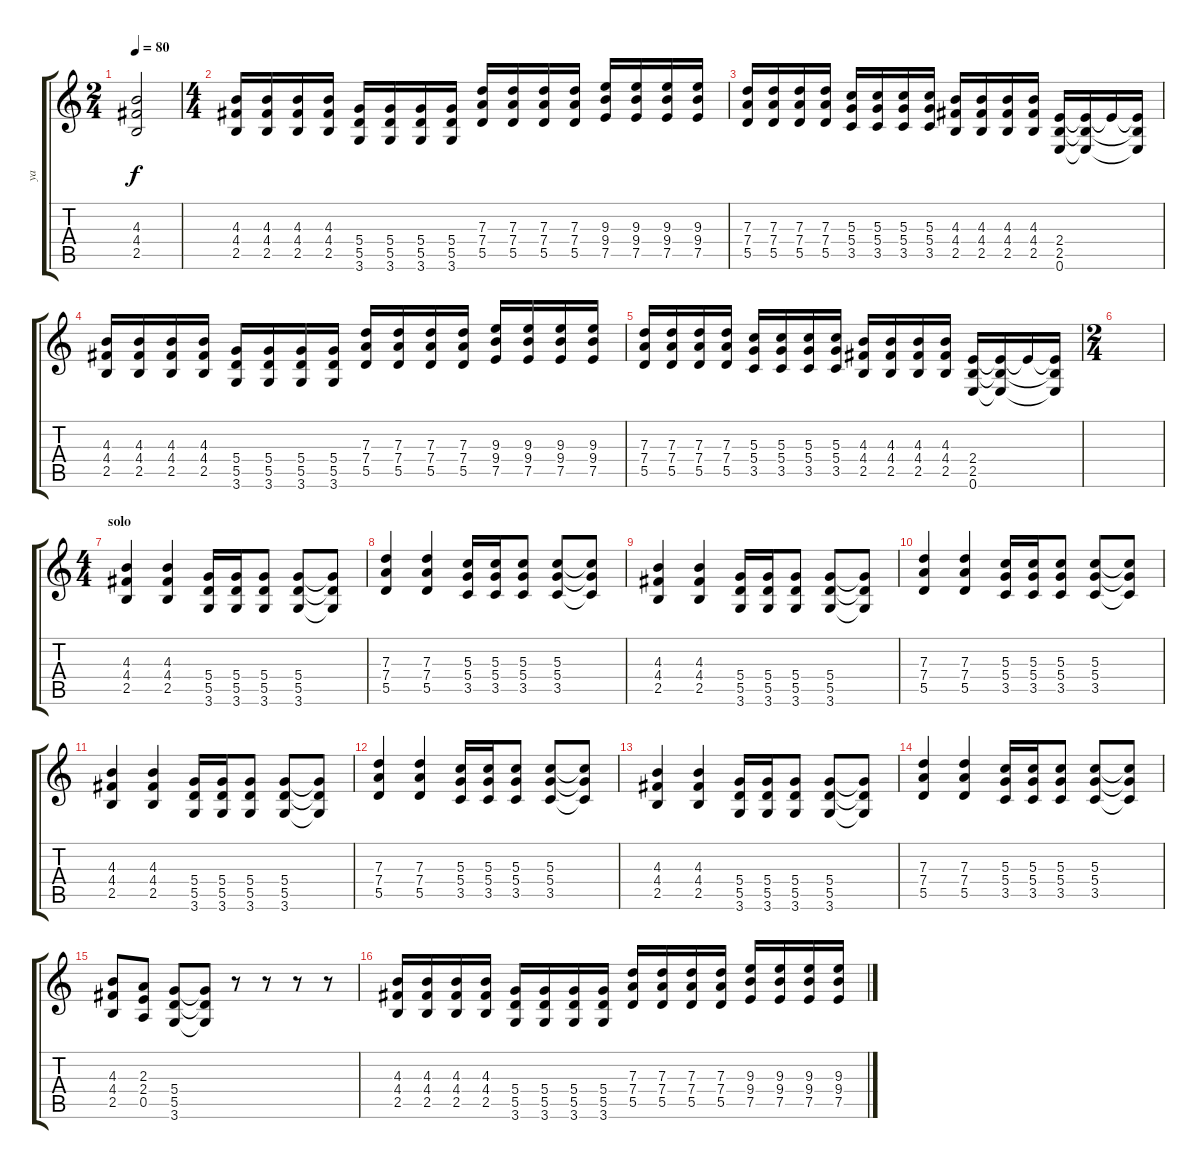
\track ("ya" "ya") {instrument electricguitarclean}
\staff {score tabs}
\tuning (E4 B3 G3 D3 A2 E2) {hide}
\ts (2 4)
\tempo 80
\clef g2
\ks c
(4.3{t} 4.4{t} 2.5{t}).2{dy f} |
\ts (4 4)
(4.3 4.4 2.5).16{instrument overdrivenguitar} (4.3 4.4 2.5).16 (4.3 4.4 2.5).16 (4.3 4.4 2.5).16 (5.4 5.5 3.6).16 (5.4 5.5 3.6).16 (5.4 5.5 3.6).16 (5.4 5.5 3.6).16 (7.3 7.4 5.5).16 (7.3 7.4 5.5).16 (7.3 7.4 5.5).16 (7.3 7.4 5.5).16 (9.3 9.4 7.5).16 (9.3 9.4 7.5).16 (9.3 9.4 7.5).16 (9.3 9.4 7.5).16 |
(7.3 7.4 5.5).16 (7.3 7.4 5.5).16 (7.3 7.4 5.5).16 (7.3 7.4 5.5).16 (5.3 5.4 3.5).16 (5.3 5.4 3.5).16 (5.3 5.4 3.5).16 (5.3 5.4 3.5).16 (4.3 4.4 2.5).16 (4.3 4.4 2.5).16 (4.3 4.4 2.5).16 (4.3 4.4 2.5).16 (2.4 2.5 0.6).16 (2.4{t} 2.5{t} 0.6{t}).16 2.4{t}.16 (2.4{t} 2.5{t} 0.6{t}).16 |
(4.3 4.4 2.5).16 (4.3 4.4 2.5).16 (4.3 4.4 2.5).16 (4.3 4.4 2.5).16 (5.4 5.5 3.6).16 (5.4 5.5 3.6).16 (5.4 5.5 3.6).16 (5.4 5.5 3.6).16 (7.3 7.4 5.5).16 (7.3 7.4 5.5).16 (7.3 7.4 5.5).16 (7.3 7.4 5.5).16 (9.3 9.4 7.5).16 (9.3 9.4 7.5).16 (9.3 9.4 7.5).16 (9.3 9.4 7.5).16 |
(7.3 7.4 5.5).16 (7.3 7.4 5.5).16 (7.3 7.4 5.5).16 (7.3 7.4 5.5).16 (5.3 5.4 3.5).16 (5.3 5.4 3.5).16 (5.3 5.4 3.5).16 (5.3 5.4 3.5).16 (4.3 4.4 2.5).16 (4.3 4.4 2.5).16 (4.3 4.4 2.5).16 (4.3 4.4 2.5).16 (2.4 2.5 0.6).16 (2.4{t} 2.5{t} 0.6{t}).16 2.4{t}.16 (2.4{t} 2.5{t} 0.6{t}).16 |
\ts (2 4)
|
\ts (4 4)
\section ("" "solo")
(4.3 4.4 2.5).4 (4.3 4.4 2.5).4 (5.4 5.5 3.6).16 (5.4 5.5 3.6).16 (5.4 5.5 3.6).8 (5.4 5.5 3.6).8 (5.4{t} 5.5{t} 3.6{t}).8 |
(7.3 7.4 5.5).4 (7.3 7.4 5.5).4 (5.3 5.4 3.5).16 (5.3 5.4 3.5).16 (5.3 5.4 3.5).8 (5.3 5.4 3.5).8 (5.3{t} 5.4{t} 3.5{t}).8 |
(4.3 4.4 2.5).4 (4.3 4.4 2.5).4 (5.4 5.5 3.6).16 (5.4 5.5 3.6).16 (5.4 5.5 3.6).8 (5.4 5.5 3.6).8 (5.4{t} 5.5{t} 3.6{t}).8 |
(7.3 7.4 5.5).4 (7.3 7.4 5.5).4 (5.3 5.4 3.5).16 (5.3 5.4 3.5).16 (5.3 5.4 3.5).8 (5.3 5.4 3.5).8 (5.3{t} 5.4{t} 3.5{t}).8 |
(4.3 4.4 2.5).4 (4.3 4.4 2.5).4 (5.4 5.5 3.6).16 (5.4 5.5 3.6).16 (5.4 5.5 3.6).8 (5.4 5.5 3.6).8 (5.4{t} 5.5{t} 3.6{t}).8 |
(7.3 7.4 5.5).4 (7.3 7.4 5.5).4 (5.3 5.4 3.5).16 (5.3 5.4 3.5).16 (5.3 5.4 3.5).8 (5.3 5.4 3.5).8 (5.3{t} 5.4{t} 3.5{t}).8 |
(4.3 4.4 2.5).4 (4.3 4.4 2.5).4 (5.4 5.5 3.6).16 (5.4 5.5 3.6).16 (5.4 5.5 3.6).8 (5.4 5.5 3.6).8 (5.4{t} 5.5{t} 3.6{t}).8 |
(7.3 7.4 5.5).4 (7.3 7.4 5.5).4 (5.3 5.4 3.5).16 (5.3 5.4 3.5).16 (5.3 5.4 3.5).8 (5.3 5.4 3.5).8 (5.3{t} 5.4{t} 3.5{t}).8 |
(4.3 4.4 2.5).8 (2.3 2.4 0.5).8 (5.4 5.5 3.6).8 (5.4{t} 5.5{t} 3.6{t}).8 r.8 r.8 r.8 r.8 |
(4.3 4.4 2.5).16{instrument overdrivenguitar} (4.3 4.4 2.5).16 (4.3 4.4 2.5).16 (4.3 4.4 2.5).16 (5.4 5.5 3.6).16 (5.4 5.5 3.6).16 (5.4 5.5 3.6).16 (5.4 5.5 3.6).16 (7.3 7.4 5.5).16 (7.3 7.4 5.5).16 (7.3 7.4 5.5).16 (7.3 7.4 5.5).16 (9.3 9.4 7.5).16 (9.3 9.4 7.5).16 (9.3 9.4 7.5).16 (9.3 9.4 7.5).16
